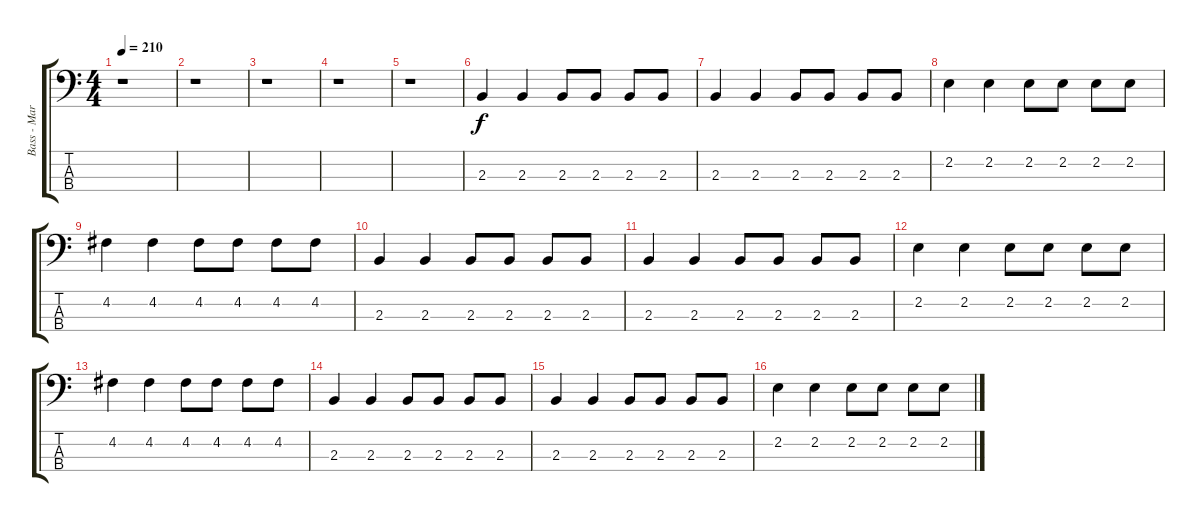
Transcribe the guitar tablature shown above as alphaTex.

\track ("Bass - Mark Allan Hoppus" "Bass - Mar") {instrument electricbasspick}
\staff {score tabs}
\tuning (G2 D2 A1 E1) {hide}
\ts (4 4)
\tempo 210
\clef f4
\ks c
r.1{dy f} |
r.1 |
r.1 |
r.1 |
r.1 |
2.3.4 2.3.4 2.3.8 2.3.8 2.3.8 2.3.8 |
2.3.4 2.3.4 2.3.8 2.3.8 2.3.8 2.3.8 |
2.2.4 2.2.4 2.2.8 2.2.8 2.2.8 2.2.8 |
4.2.4 4.2.4 4.2.8 4.2.8 4.2.8 4.2.8 |
2.3.4 2.3.4 2.3.8 2.3.8 2.3.8 2.3.8 |
2.3.4 2.3.4 2.3.8 2.3.8 2.3.8 2.3.8 |
2.2.4 2.2.4 2.2.8 2.2.8 2.2.8 2.2.8 |
4.2.4 4.2.4 4.2.8 4.2.8 4.2.8 4.2.8 |
2.3.4 2.3.4 2.3.8 2.3.8 2.3.8 2.3.8 |
2.3.4 2.3.4 2.3.8 2.3.8 2.3.8 2.3.8 |
2.2.4 2.2.4 2.2.8 2.2.8 2.2.8 2.2.8
